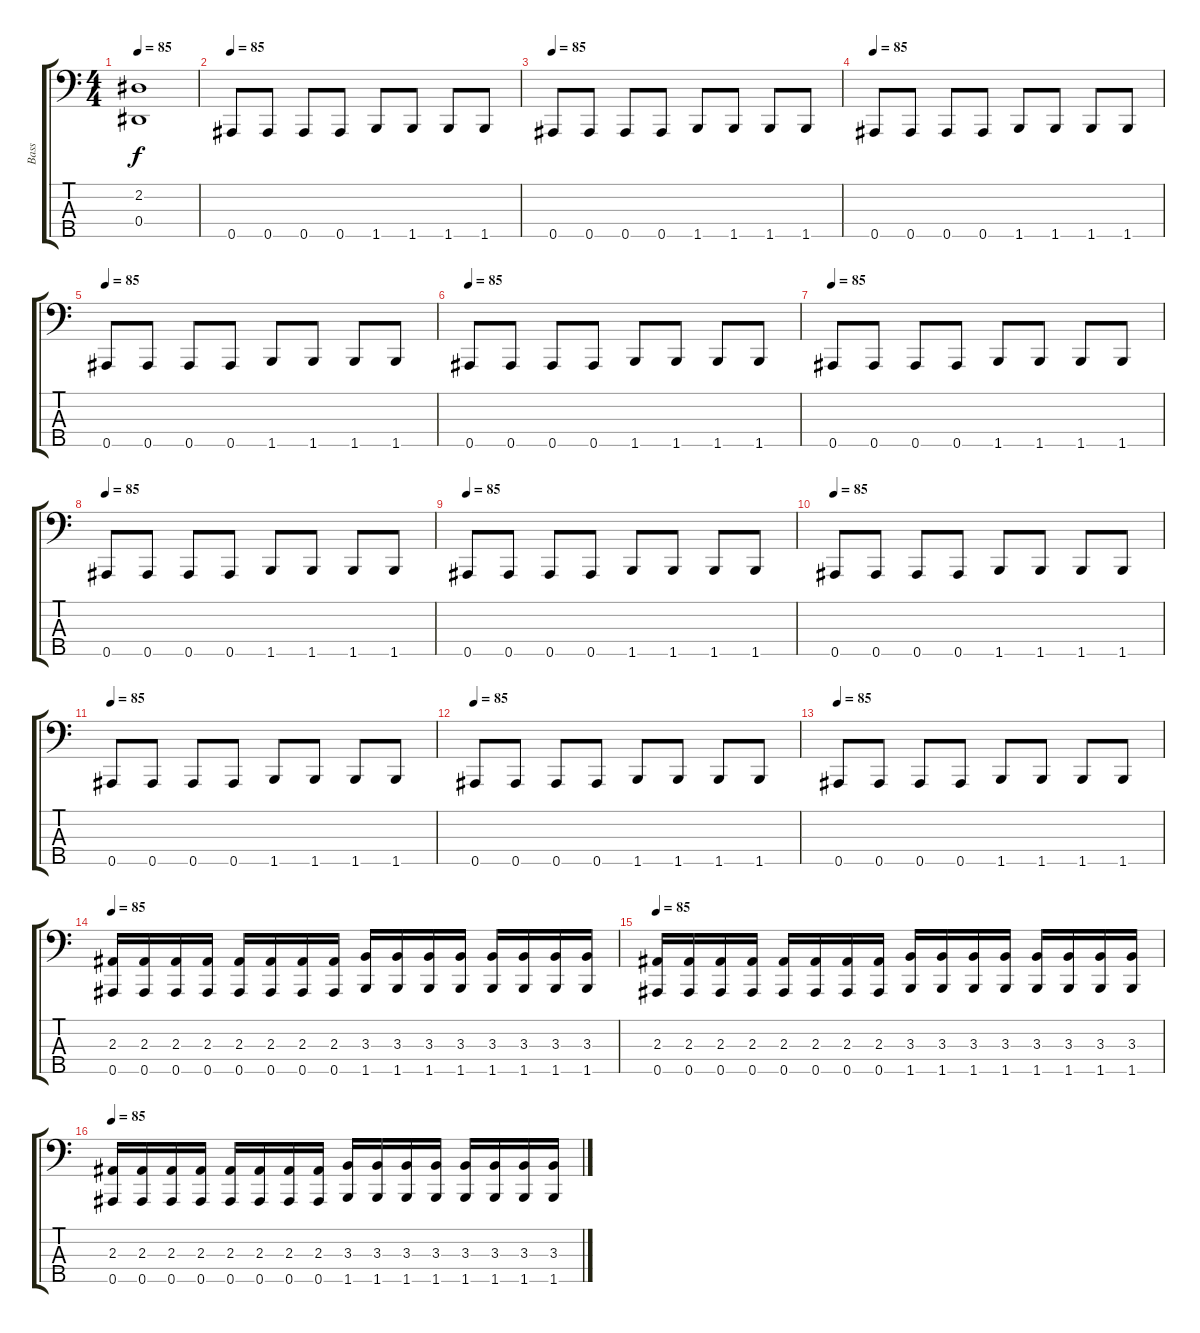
\track ("Bass" "Bass") {instrument electricbassfinger}
\staff {score tabs}
\tuning (Gb2 Db2 Ab1 Eb1 Bb0) {hide}
\ts (4 4)
\tempo 85
\clef f4
\ks c
(2.2{t} 0.4{t}).1{dy f} |
\tempo 85
0.5.8 0.5.8 0.5.8 0.5.8 1.5.8 1.5.8 1.5.8 1.5.8 |
\tempo 85
0.5.8 0.5.8 0.5.8 0.5.8 1.5.8 1.5.8 1.5.8 1.5.8 |
\tempo 85
0.5.8 0.5.8 0.5.8 0.5.8 1.5.8 1.5.8 1.5.8 1.5.8 |
\tempo 85
0.5.8 0.5.8 0.5.8 0.5.8 1.5.8 1.5.8 1.5.8 1.5.8 |
\tempo 85
0.5.8 0.5.8 0.5.8 0.5.8 1.5.8 1.5.8 1.5.8 1.5.8 |
\tempo 85
0.5.8 0.5.8 0.5.8 0.5.8 1.5.8 1.5.8 1.5.8 1.5.8 |
\tempo 85
0.5.8 0.5.8 0.5.8 0.5.8 1.5.8 1.5.8 1.5.8 1.5.8 |
\tempo 85
0.5.8 0.5.8 0.5.8 0.5.8 1.5.8 1.5.8 1.5.8 1.5.8 |
\tempo 85
0.5.8 0.5.8 0.5.8 0.5.8 1.5.8 1.5.8 1.5.8 1.5.8 |
\tempo 85
0.5.8 0.5.8 0.5.8 0.5.8 1.5.8 1.5.8 1.5.8 1.5.8 |
\tempo 85
0.5.8 0.5.8 0.5.8 0.5.8 1.5.8 1.5.8 1.5.8 1.5.8 |
\tempo 85
0.5.8 0.5.8 0.5.8 0.5.8 1.5.8 1.5.8 1.5.8 1.5.8 |
\tempo 85
(2.3 0.5).16 (2.3 0.5).16 (2.3 0.5).16 (2.3 0.5).16 (2.3 0.5).16 (2.3 0.5).16 (2.3 0.5).16 (2.3 0.5).16 (3.3 1.5).16 (3.3 1.5).16 (3.3 1.5).16 (3.3 1.5).16 (3.3 1.5).16 (3.3 1.5).16 (3.3 1.5).16 (3.3 1.5).16 |
\tempo 85
(2.3 0.5).16 (2.3 0.5).16 (2.3 0.5).16 (2.3 0.5).16 (2.3 0.5).16 (2.3 0.5).16 (2.3 0.5).16 (2.3 0.5).16 (3.3 1.5).16 (3.3 1.5).16 (3.3 1.5).16 (3.3 1.5).16 (3.3 1.5).16 (3.3 1.5).16 (3.3 1.5).16 (3.3 1.5).16 |
\tempo 85
(2.3 0.5).16 (2.3 0.5).16 (2.3 0.5).16 (2.3 0.5).16 (2.3 0.5).16 (2.3 0.5).16 (2.3 0.5).16 (2.3 0.5).16 (3.3 1.5).16 (3.3 1.5).16 (3.3 1.5).16 (3.3 1.5).16 (3.3 1.5).16 (3.3 1.5).16 (3.3 1.5).16 (3.3 1.5).16
